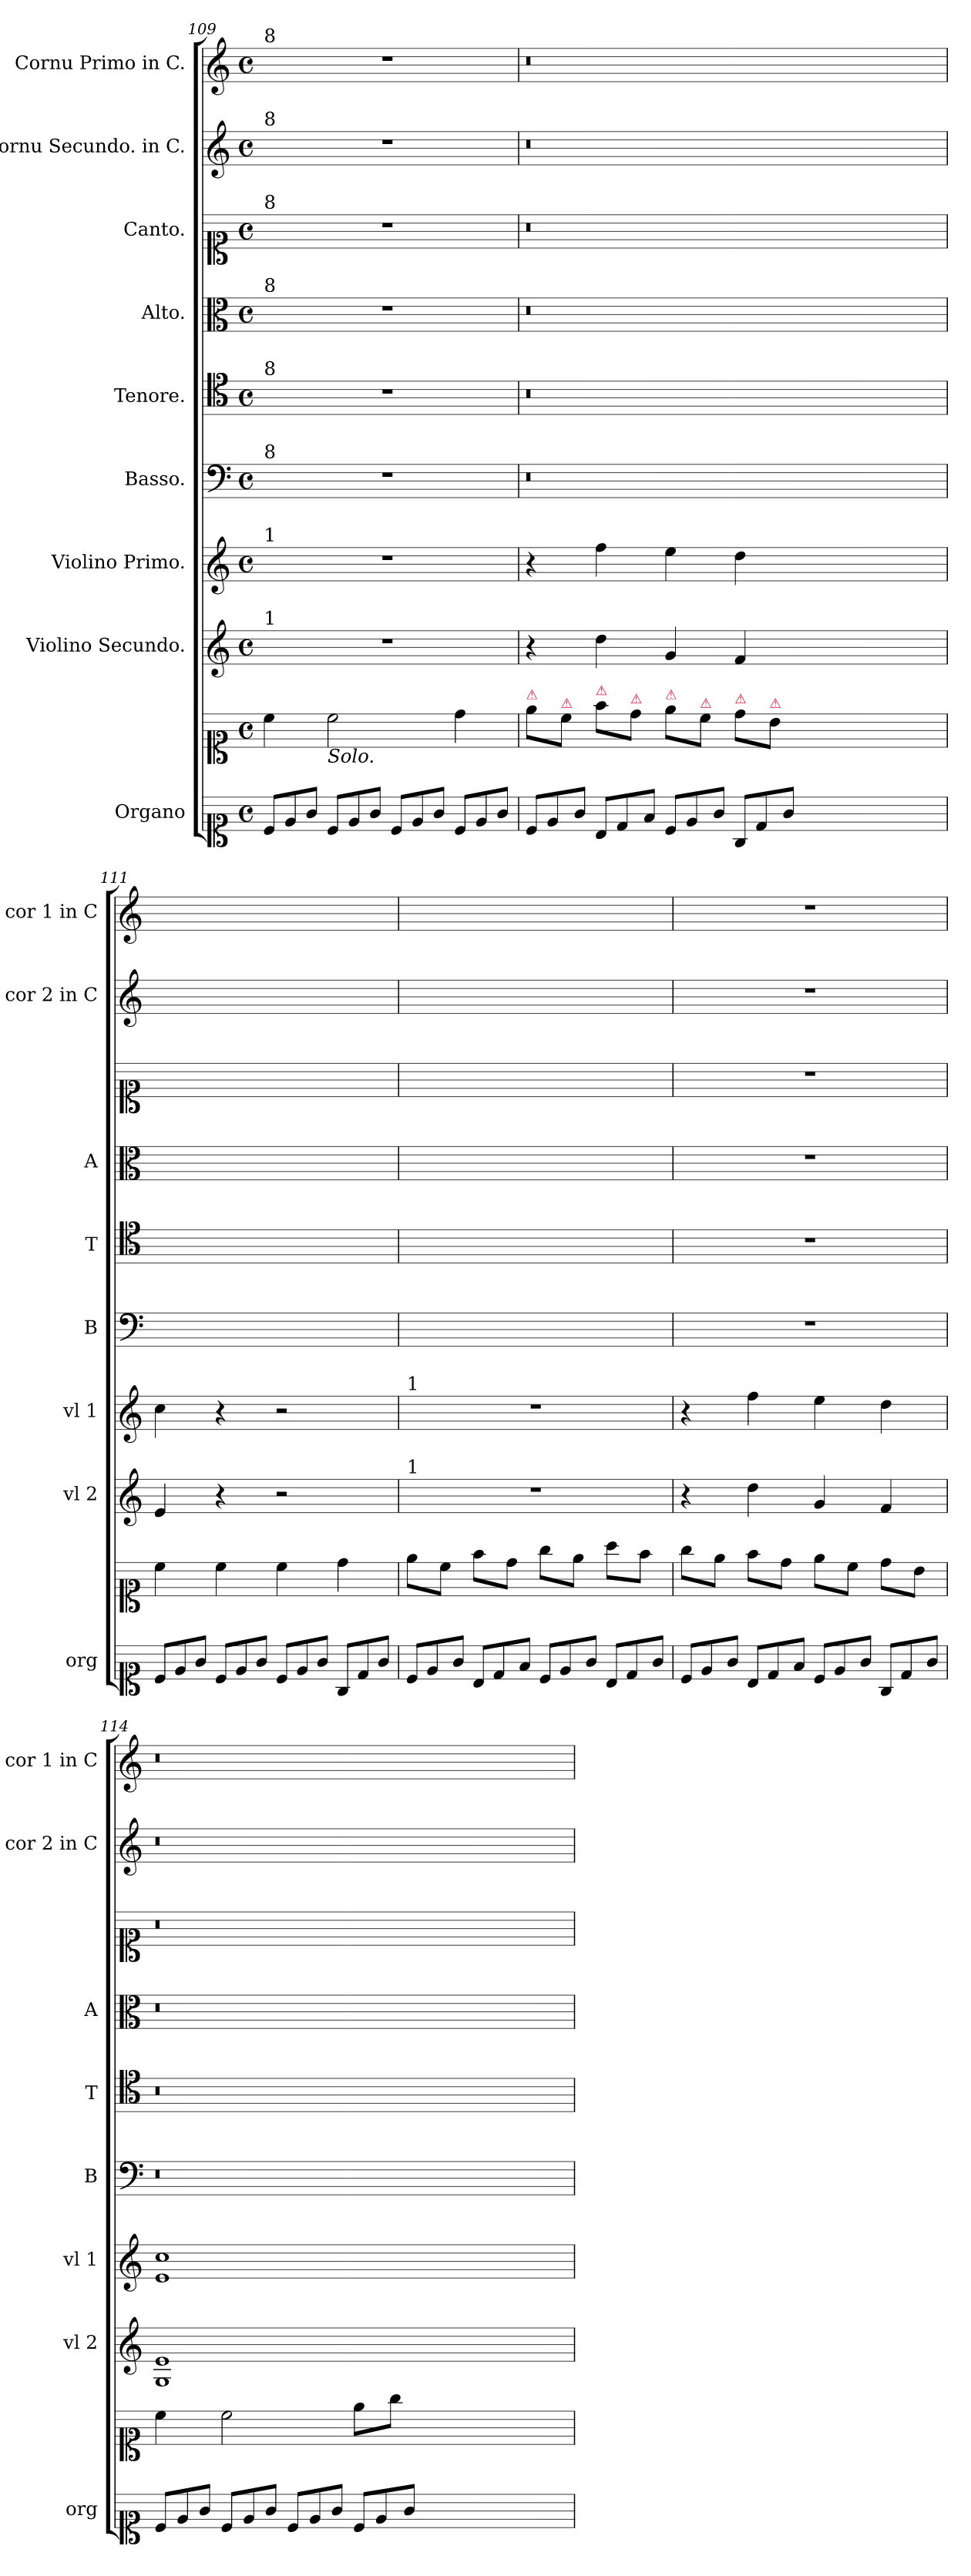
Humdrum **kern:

**kern	**kern	**kern	**kern	**kern	**kern	**kern	**kern	**kern	**kern
*part9	*part9	*part8	*part7	*part6	*part5	*part4	*part3	*part2	*part1
*staff10	*staff9	*staff8	*staff7	*staff6	*staff5	*staff4	*staff3	*staff2	*staff1
*I"Organo	*	*I"Violino Secundo.	*I"Violino Primo.	*I"Basso.	*I"Tenore.	*I"Alto.	*I"Canto.	*I"Cornu Secundo. in C.	*I"Cornu Primo in C.
*I'org	*	*I'vl 2	*I'vl 1	*I'B	*I'T	*I'A	*	*I'cor 2 in C	*I'cor 1 in C
*clefC1	*clefC1	*clefG2	*clefG2	*clefF4	*clefC4	*clefC3	*clefC1	*clefG2	*clefG2
*k[]	*k[]	*k[]	*k[]	*k[]	*k[]	*k[]	*k[]	*k[]	*k[]
*M4/4	*M4/4	*M4/4	*M4/4	*M4/4	*M4/4	*M4/4	*M4/4	*M4/4	*M4/4
*met(c)	*met(c)	*met(c)	*met(c)	*met(c)	*met(c)	*met(c)	*met(c)	*met(c)	*met(c)
*Xtuplet	*	*	*	*	*	*	*	*	*
=109	=109	=109	=109	=109	=109	=109	=109	=109	=109
!	!	!	!	!	!	!	!	!	!LO:TX:a:t=8
!	!	!	!	!	!	!	!	!LO:TX:a:t=8	!
!	!	!	!	!	!	!	!LO:TX:a:t=8	!	!
!	!	!	!	!	!	!LO:TX:a:t=8	!	!	!
!	!	!	!	!	!LO:TX:a:t=8	!	!	!	!
!	!	!	!	!LO:TX:a:t=8	!	!	!	!	!
!	!	!	!LO:TX:a:t=1	!	!	!	!	!	!
!	!	!LO:TX:a:t=1	!	!	!	!	!	!	!
12c/L	4cc\	1r	1r	1r	1r	1r	1r	1r	1r
12e/	.	.	.	.	.	.	.	.	.
12g/J	.	.	.	.	.	.	.	.	.
!	!LO:TX:b:i:t=Solo.	!	!	!	!	!	!	!	!
12c/L	2cc\	.	.	.	.	.	.	.	.
12e/	.	.	.	.	.	.	.	.	.
12g/J	.	.	.	.	.	.	.	.	.
12c/L	.	.	.	.	.	.	.	.	.
12e/	.	.	.	.	.	.	.	.	.
12g/J	.	.	.	.	.	.	.	.	.
12c/L	4dd\	.	.	.	.	.	.	.	.
12e/	.	.	.	.	.	.	.	.	.
12g/J	.	.	.	.	.	.	.	.	.
=110	=110	=110	=110	=110	=110	=110	=110	=110	=110
!	!LO:TX:a:color=crimson:t=⚠	!	!	!	!	!	!	!	!
12c/L	8ee\L	4r	4r	0.r	0.r	0.r	0.r	0.r	0.r
12e/	.	.	.	.	.	.	.	.	.
!	!LO:TX:a:color=crimson:t=⚠	!	!	!	!	!	!	!	!
.	8cc\J	.	.	.	.	.	.	.	.
12g/J	.	.	.	.	.	.	.	.	.
!	!LO:TX:a:color=crimson:t=⚠	!	!	!	!	!	!	!	!
12B/L	8ff\L	4dd\	4ff\	.	.	.	.	.	.
12d/	.	.	.	.	.	.	.	.	.
!	!LO:TX:a:color=crimson:t=⚠	!	!	!	!	!	!	!	!
.	8dd\J	.	.	.	.	.	.	.	.
12f/J	.	.	.	.	.	.	.	.	.
!	!LO:TX:a:color=crimson:t=⚠	!	!	!	!	!	!	!	!
12c/L	8ee\L	4g/	4ee\	.	.	.	.	.	.
12e/	.	.	.	.	.	.	.	.	.
!	!LO:TX:a:color=crimson:t=⚠	!	!	!	!	!	!	!	!
.	8cc\J	.	.	.	.	.	.	.	.
12g/J	.	.	.	.	.	.	.	.	.
!	!LO:TX:a:color=crimson:t=⚠	!	!	!	!	!	!	!	!
12G/L	8dd\L	4f/	4dd\	.	.	.	.	.	.
12d/	.	.	.	.	.	.	.	.	.
!	!LO:TX:a:color=crimson:t=⚠	!	!	!	!	!	!	!	!
.	8b\J	.	.	.	.	.	.	.	.
12g/J	.	.	.	.	.	.	.	.	.
0ryy	0ryy	0ryy	0ryy	.	.	.	.	.	.
=111	=111	=111	=111	=111	=111	=111	=111	=111	=111
12c/L	4cc\	4e/	4cc\	1ryy	1ryy	1ryy	1ryy	1ryy	1ryy
12e/	.	.	.	.	.	.	.	.	.
12g/J	.	.	.	.	.	.	.	.	.
12c/L	4cc\	4r	4r	.	.	.	.	.	.
12e/	.	.	.	.	.	.	.	.	.
12g/J	.	.	.	.	.	.	.	.	.
12c/L	4cc\	2r	2r	.	.	.	.	.	.
12e/	.	.	.	.	.	.	.	.	.
12g/J	.	.	.	.	.	.	.	.	.
12G/L	4dd\	.	.	.	.	.	.	.	.
12d/	.	.	.	.	.	.	.	.	.
12g/J	.	.	.	.	.	.	.	.	.
=112	=112	=112	=112	=112	=112	=112	=112	=112	=112
!	!	!	!LO:TX:a:t=1	!	!	!	!	!	!
!	!	!LO:TX:a:t=1	!	!	!	!	!	!	!
12c/L	8ee\L	1r	1r	1ryy	1ryy	1ryy	1ryy	1ryy	1ryy
12e/	.	.	.	.	.	.	.	.	.
.	8cc\J	.	.	.	.	.	.	.	.
12g/J	.	.	.	.	.	.	.	.	.
12B/L	8ff\L	.	.	.	.	.	.	.	.
12d/	.	.	.	.	.	.	.	.	.
.	8dd\J	.	.	.	.	.	.	.	.
12f/J	.	.	.	.	.	.	.	.	.
12c/L	8gg\L	.	.	.	.	.	.	.	.
12e/	.	.	.	.	.	.	.	.	.
.	8ee\J	.	.	.	.	.	.	.	.
12g/J	.	.	.	.	.	.	.	.	.
12B/L	8aa\L	.	.	.	.	.	.	.	.
12d/	.	.	.	.	.	.	.	.	.
.	8ff\J	.	.	.	.	.	.	.	.
12g/J	.	.	.	.	.	.	.	.	.
=113	=113	=113	=113	=113	=113	=113	=113	=113	=113
12c/L	8gg\L	4r	4r	1r	1r	1r	1r	1r	1r
12e/	.	.	.	.	.	.	.	.	.
.	8ee\J	.	.	.	.	.	.	.	.
12g/J	.	.	.	.	.	.	.	.	.
12B/L	8ff\L	4dd\	4ff\	.	.	.	.	.	.
12d/	.	.	.	.	.	.	.	.	.
.	8dd\J	.	.	.	.	.	.	.	.
12f/J	.	.	.	.	.	.	.	.	.
12c/L	8ee\L	4g/	4ee\	.	.	.	.	.	.
12e/	.	.	.	.	.	.	.	.	.
.	8cc\J	.	.	.	.	.	.	.	.
12g/J	.	.	.	.	.	.	.	.	.
12G/L	8dd\L	4f/	4dd\	.	.	.	.	.	.
12d/	.	.	.	.	.	.	.	.	.
.	8b\J	.	.	.	.	.	.	.	.
12g/J	.	.	.	.	.	.	.	.	.
=114	=114	=114	=114	=114	=114	=114	=114	=114	=114
12c/L	4cc\	1G 1e	1e 1cc	0.r	0.r	0.r	0.r	0.r	0.r
12e/	.	.	.	.	.	.	.	.	.
12g/J	.	.	.	.	.	.	.	.	.
12c/L	2cc\	.	.	.	.	.	.	.	.
12e/	.	.	.	.	.	.	.	.	.
12g/J	.	.	.	.	.	.	.	.	.
12c/L	.	.	.	.	.	.	.	.	.
12e/	.	.	.	.	.	.	.	.	.
12g/J	.	.	.	.	.	.	.	.	.
12c/L	8ee\L	.	.	.	.	.	.	.	.
12e/	.	.	.	.	.	.	.	.	.
.	8gg\J	.	.	.	.	.	.	.	.
12g/J	.	.	.	.	.	.	.	.	.
0ryy	0ryy	0ryy	0ryy	.	.	.	.	.	.
=	=	=	=	=	=	=	=	=	=
*-	*-	*-	*-	*-	*-	*-	*-	*-	*-
